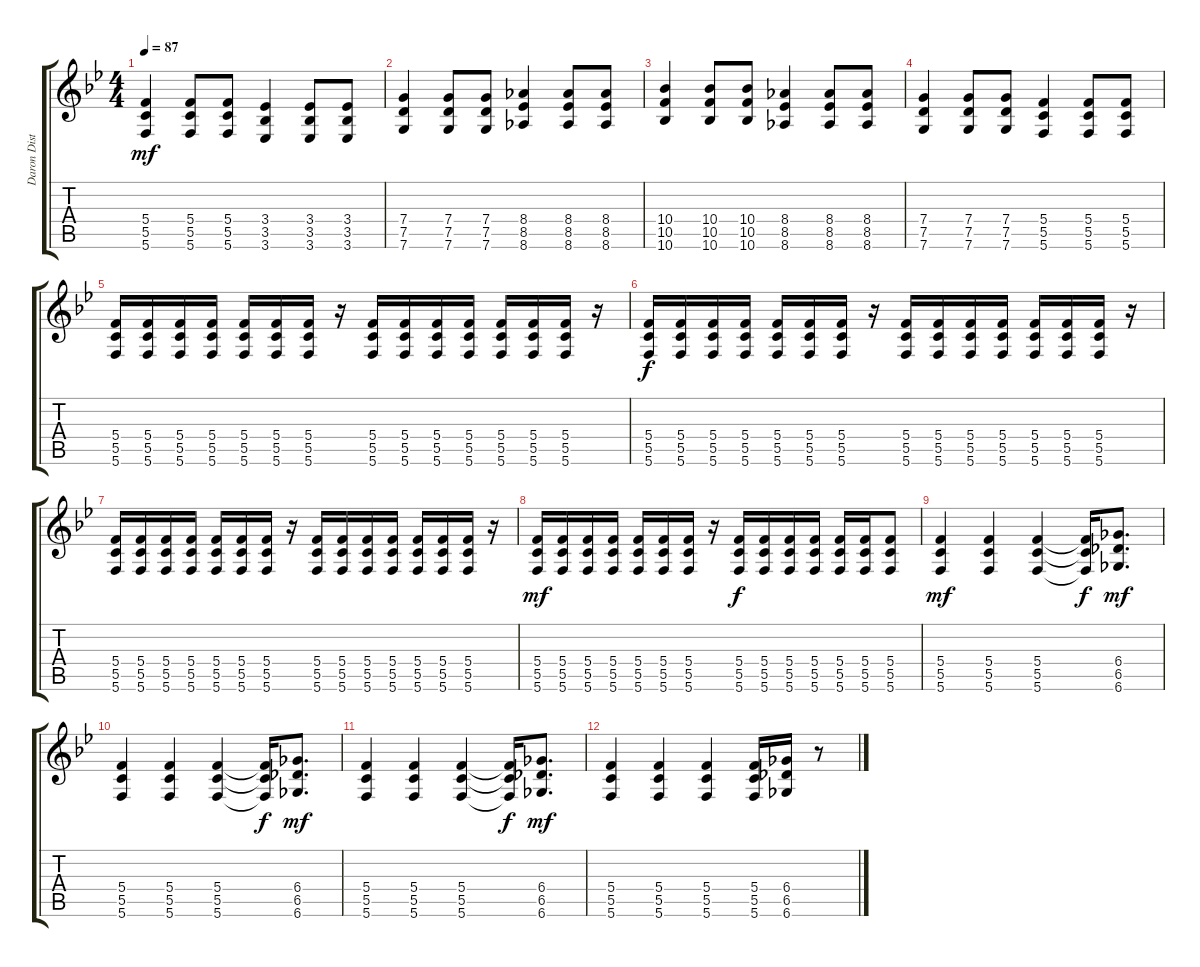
\track ("Daron Distorted" "Daron Dist") {instrument overdrivenguitar}
\staff {score tabs}
\tuning (D4 A3 F3 C3 G2 C2) {hide}
\ts (4 4)
\tempo 87
\clef g2
\ks bb
(5.4 5.5 5.6).4{dy mf} (5.4 5.5 5.6).8 (5.4 5.5 5.6).8 (3.4 3.5 3.6).4 (3.4 3.5 3.6).8 (3.4 3.5 3.6).8 |
(7.4 7.5 7.6).4 (7.4 7.5 7.6).8 (7.4 7.5 7.6).8 (8.4 8.5 8.6).4 (8.4 8.5 8.6).8 (8.4 8.5 8.6).8 |
(10.4 10.5 10.6).4 (10.4 10.5 10.6).8 (10.4 10.5 10.6).8 (8.4 8.5 8.6).4 (8.4 8.5 8.6).8 (8.4 8.5 8.6).8 |
(7.4 7.5 7.6).4 (7.4 7.5 7.6).8 (7.4 7.5 7.6).8 (5.4 5.5 5.6).4 (5.4 5.5 5.6).8 (5.4 5.5 5.6).8 |
(5.4 5.5 5.6).16 (5.4 5.5 5.6).16 (5.4 5.5 5.6).16 (5.4 5.5 5.6).16 (5.4 5.5 5.6).16 (5.4 5.5 5.6).16 (5.4 5.5 5.6).16 r.16 (5.4 5.5 5.6).16 (5.4 5.5 5.6).16 (5.4 5.5 5.6).16 (5.4 5.5 5.6).16 (5.4 5.5 5.6).16 (5.4 5.5 5.6).16 (5.4 5.5 5.6).16 r.16 |
(5.4 5.5 5.6).16{dy f} (5.4 5.5 5.6).16 (5.4 5.5 5.6).16 (5.4 5.5 5.6).16 (5.4 5.5 5.6).16 (5.4 5.5 5.6).16 (5.4 5.5 5.6).16 r.16 (5.4 5.5 5.6).16 (5.4 5.5 5.6).16 (5.4 5.5 5.6).16 (5.4 5.5 5.6).16 (5.4 5.5 5.6).16 (5.4 5.5 5.6).16 (5.4 5.5 5.6).16 r.16 |
(5.4 5.5 5.6).16 (5.4 5.5 5.6).16 (5.4 5.5 5.6).16 (5.4 5.5 5.6).16 (5.4 5.5 5.6).16 (5.4 5.5 5.6).16 (5.4 5.5 5.6).16 r.16 (5.4 5.5 5.6).16 (5.4 5.5 5.6).16 (5.4 5.5 5.6).16 (5.4 5.5 5.6).16 (5.4 5.5 5.6).16 (5.4 5.5 5.6).16 (5.4 5.5 5.6).16 r.16 |
(5.4 5.5 5.6).16{dy mf} (5.4 5.5 5.6).16 (5.4 5.5 5.6).16 (5.4 5.5 5.6).16 (5.4 5.5 5.6).16 (5.4 5.5 5.6).16 (5.4 5.5 5.6).16 r.16 (5.4 5.5 5.6).16{dy f} (5.4 5.5 5.6).16 (5.4 5.5 5.6).16 (5.4 5.5 5.6).16 (5.4 5.5 5.6).16 (5.4 5.5 5.6).16 (5.4 5.5 5.6).8 |
(5.4 5.5 5.6).4{dy mf} (5.4 5.5 5.6).4 (5.4 5.5 5.6).4 (5.4{t} 5.5{t} 5.6{t}).16{dy f} (6.4 6.5 6.6).8{d dy mf} |
(5.4 5.5 5.6).4 (5.4 5.5 5.6).4 (5.4 5.5 5.6).4 (5.4{t} 5.5{t} 5.6{t}).16{dy f} (6.4 6.5 6.6).8{d dy mf} |
(5.4 5.5 5.6).4 (5.4 5.5 5.6).4 (5.4 5.5 5.6).4 (5.4{t} 5.5{t} 5.6{t}).16{dy f} (6.4 6.5 6.6).8{d dy mf} |
(5.4 5.5 5.6).4 (5.4 5.5 5.6).4 (5.4 5.5 5.6).4 (5.4 5.5 5.6).16 (6.4 6.5 6.6).16 r.8
